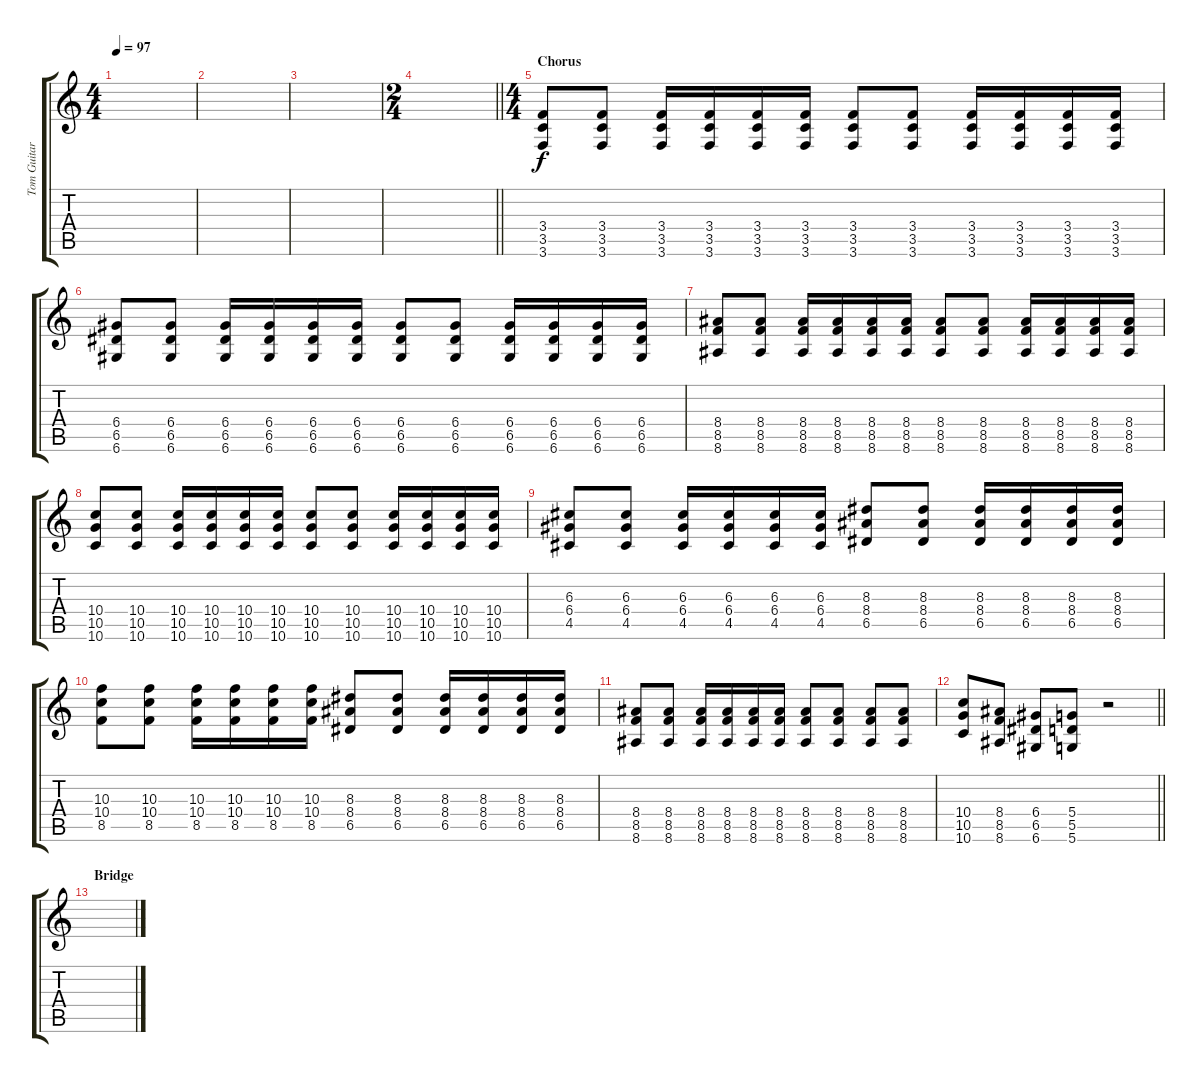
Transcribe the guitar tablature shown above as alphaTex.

\track ("Tom Guitar" "Tom Guitar") {instrument distortionguitar}
\staff {score tabs}
\tuning (E4 B3 G3 D3 A2 D2) {hide}
\ts (4 4)
\tempo 97
\clef g2
\ks c
|
|
|
\ts (2 4)
\barLineRight lightlight
|
\ts (4 4)
\section ("" "Chorus")
(3.4 3.5 3.6).8 (3.4 3.5 3.6).8 (3.4 3.5 3.6).16 (3.4 3.5 3.6).16 (3.4 3.5 3.6).16 (3.4 3.5 3.6).16 (3.4 3.5 3.6).8 (3.4 3.5 3.6).8 (3.4 3.5 3.6).16 (3.4 3.5 3.6).16 (3.4 3.5 3.6).16 (3.4 3.5 3.6).16 |
(6.4 6.5 6.6).8 (6.4 6.5 6.6).8 (6.4 6.5 6.6).16 (6.4 6.5 6.6).16 (6.4 6.5 6.6).16 (6.4 6.5 6.6).16 (6.4 6.5 6.6).8 (6.4 6.5 6.6).8 (6.4 6.5 6.6).16 (6.4 6.5 6.6).16 (6.4 6.5 6.6).16 (6.4 6.5 6.6).16 |
(8.4 8.5 8.6).8 (8.4 8.5 8.6).8 (8.4 8.5 8.6).16 (8.4 8.5 8.6).16 (8.4 8.5 8.6).16 (8.4 8.5 8.6).16 (8.4 8.5 8.6).8 (8.4 8.5 8.6).8 (8.4 8.5 8.6).16 (8.4 8.5 8.6).16 (8.4 8.5 8.6).16 (8.4 8.5 8.6).16 |
(10.4 10.5 10.6).8 (10.4 10.5 10.6).8 (10.4 10.5 10.6).16 (10.4 10.5 10.6).16 (10.4 10.5 10.6).16 (10.4 10.5 10.6).16 (10.4 10.5 10.6).8 (10.4 10.5 10.6).8 (10.4 10.5 10.6).16 (10.4 10.5 10.6).16 (10.4 10.5 10.6).16 (10.4 10.5 10.6).16 |
(6.3 6.4 4.5).8 (6.3 6.4 4.5).8 (6.3 6.4 4.5).16 (6.3 6.4 4.5).16 (6.3 6.4 4.5).16 (6.3 6.4 4.5).16 (8.3 8.4 6.5).8 (8.3 8.4 6.5).8 (8.3 8.4 6.5).16 (8.3 8.4 6.5).16 (8.3 8.4 6.5).16 (8.3 8.4 6.5).16 |
(10.3 10.4 8.5).8 (10.3 10.4 8.5).8 (10.3 10.4 8.5).16 (10.3 10.4 8.5).16 (10.3 10.4 8.5).16 (10.3 10.4 8.5).16 (8.3 8.4 6.5).8 (8.3 8.4 6.5).8 (8.3 8.4 6.5).16 (8.3 8.4 6.5).16 (8.3 8.4 6.5).16 (8.3 8.4 6.5).16 |
(8.4 8.5 8.6).8 (8.4 8.5 8.6).8 (8.4 8.5 8.6).16 (8.4 8.5 8.6).16 (8.4 8.5 8.6).16 (8.4 8.5 8.6).16 (8.4 8.5 8.6).8 (8.4 8.5 8.6).8 (8.4 8.5 8.6).8 (8.4 8.5 8.6).8 |
\barLineRight lightlight
(10.4 10.5 10.6).8 (8.4 8.5 8.6).8 (6.4 6.5 6.6).8 (5.4 5.5 5.6).8 r.2 |
\section ("" "Bridge")
